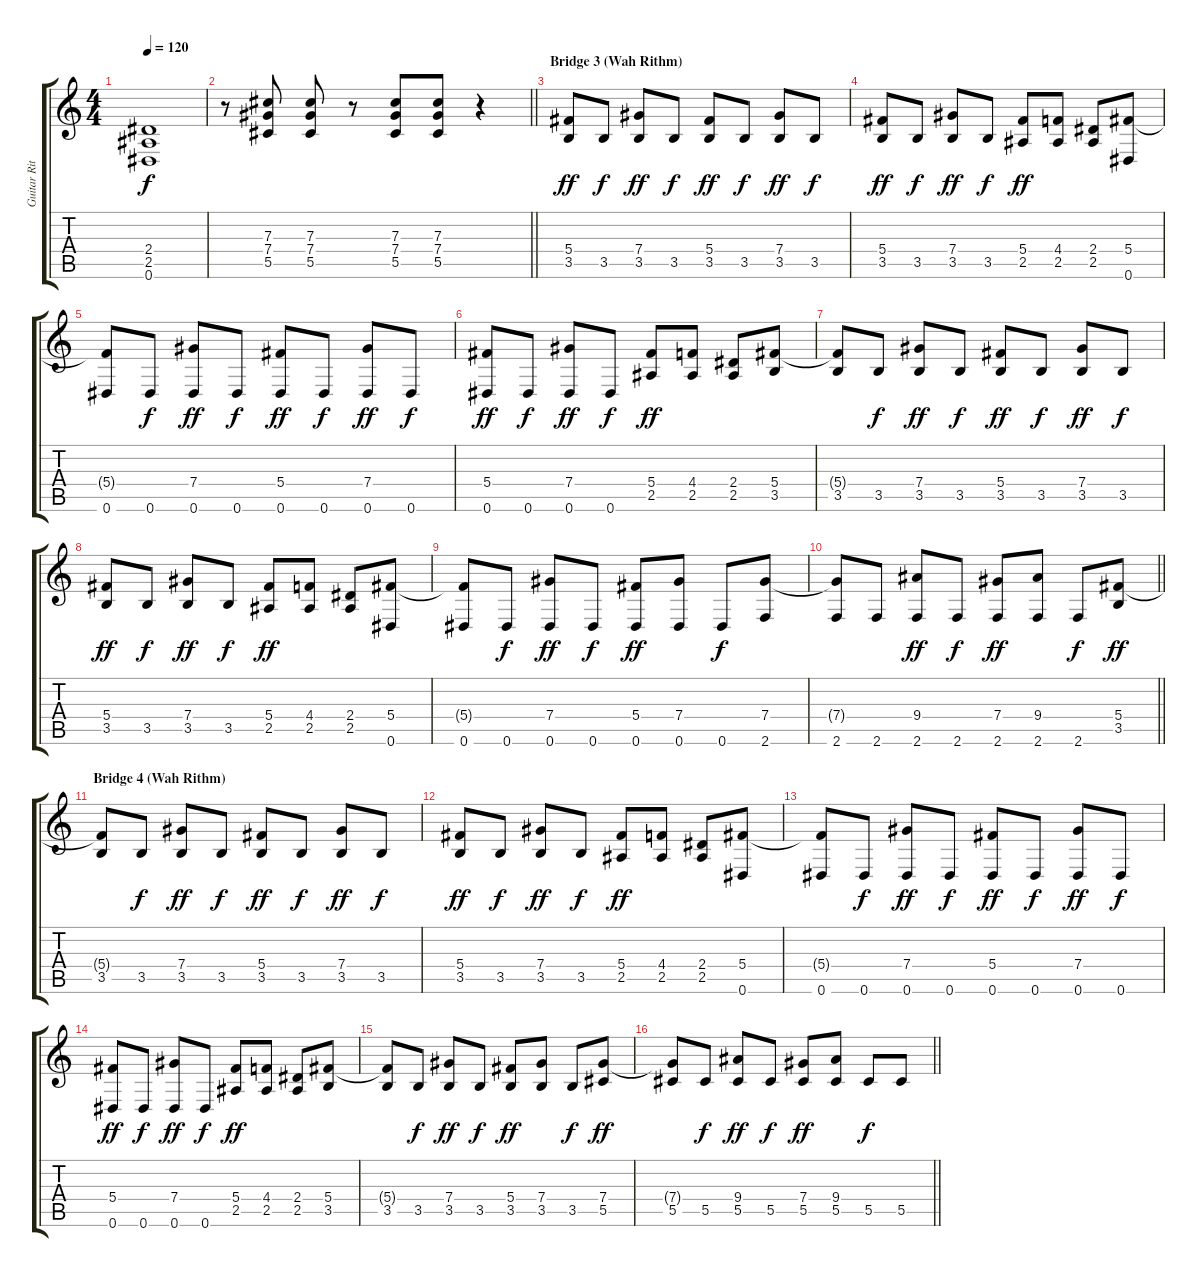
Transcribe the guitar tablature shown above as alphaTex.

\track ("Guitar Rithm 2" "Guitar Rit") {instrument overdrivenguitar}
\staff {score tabs}
\tuning (Eb4 Bb3 Gb3 Db3 Ab2 Eb2) {hide}
\ts (4 4)
\tempo 120
\clef g2
\ks c
(2.4 2.5 0.6).1{dy f} |
\barLineRight lightlight
r.8 (7.3 7.4 5.5).8 (7.3 7.4 5.5).8 r.8 (7.3 7.4 5.5).8 (7.3 7.4 5.5).8 r.4 |
\section ("" "Bridge 3 (Wah Rithm)")
(5.4 3.5).8{dy ff} 3.5.8{dy f} (7.4 3.5).8{dy ff} 3.5.8{dy f} (5.4 3.5).8{dy ff} 3.5.8{dy f} (7.4 3.5).8{dy ff} 3.5.8{dy f} |
(5.4 3.5).8{dy ff} 3.5.8{dy f} (7.4 3.5).8{dy ff} 3.5.8{dy f} (5.4 2.5).8{dy ff} (4.4 2.5).8 (2.4 2.5).8 (5.4 0.6).8 |
(5.4{t} 0.6).8 0.6.8{dy f} (7.4 0.6).8{dy ff} 0.6.8{dy f} (5.4 0.6).8{dy ff} 0.6.8{dy f} (7.4 0.6).8{dy ff} 0.6.8{dy f} |
(5.4 0.6).8{dy ff} 0.6.8{dy f} (7.4 0.6).8{dy ff} 0.6.8{dy f} (5.4 2.5).8{dy ff} (4.4 2.5).8 (2.4 2.5).8 (5.4 3.5).8 |
(5.4{t} 3.5).8 3.5.8{dy f} (7.4 3.5).8{dy ff} 3.5.8{dy f} (5.4 3.5).8{dy ff} 3.5.8{dy f} (7.4 3.5).8{dy ff} 3.5.8{dy f} |
(5.4 3.5).8{dy ff} 3.5.8{dy f} (7.4 3.5).8{dy ff} 3.5.8{dy f} (5.4 2.5).8{dy ff} (4.4 2.5).8 (2.4 2.5).8 (5.4 0.6).8 |
(5.4{t} 0.6).8 0.6.8{dy f} (7.4 0.6).8{dy ff} 0.6.8{dy f} (5.4 0.6).8{dy ff} (7.4 0.6).8 0.6.8{dy f} (7.4 2.6).8 |
\barLineRight lightlight
(7.4{t} 2.6).8 2.6.8 (9.4 2.6).8{dy ff} 2.6.8{dy f} (7.4 2.6).8{dy ff} (9.4 2.6).8 2.6.8{dy f} (5.4 3.5).8{dy ff} |
\section ("" "Bridge 4 (Wah Rithm)")
(5.4{t} 3.5).8 3.5.8{dy f} (7.4 3.5).8{dy ff} 3.5.8{dy f} (5.4 3.5).8{dy ff} 3.5.8{dy f} (7.4 3.5).8{dy ff} 3.5.8{dy f} |
(5.4 3.5).8{dy ff} 3.5.8{dy f} (7.4 3.5).8{dy ff} 3.5.8{dy f} (5.4 2.5).8{dy ff} (4.4 2.5).8 (2.4 2.5).8 (5.4 0.6).8 |
(5.4{t} 0.6).8 0.6.8{dy f} (7.4 0.6).8{dy ff} 0.6.8{dy f} (5.4 0.6).8{dy ff} 0.6.8{dy f} (7.4 0.6).8{dy ff} 0.6.8{dy f} |
(5.4 0.6).8{dy ff} 0.6.8{dy f} (7.4 0.6).8{dy ff} 0.6.8{dy f} (5.4 2.5).8{dy ff} (4.4 2.5).8 (2.4 2.5).8 (5.4 3.5).8 |
(5.4{t} 3.5).8 3.5.8{dy f} (7.4 3.5).8{dy ff} 3.5.8{dy f} (5.4 3.5).8{dy ff} (7.4 3.5).8 3.5.8{dy f} (7.4 5.5).8{dy ff} |
\barLineRight lightlight
(7.4{t} 5.5).8 5.5.8{dy f} (9.4 5.5).8{dy ff} 5.5.8{dy f} (7.4 5.5).8{dy ff} (9.4 5.5).8 5.5.8{dy f} 5.5.8
